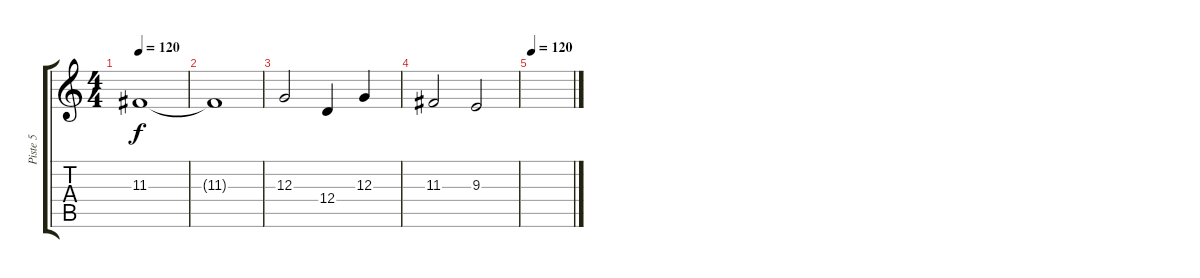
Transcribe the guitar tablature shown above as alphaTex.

\track ("Piste 5" "Piste 5") {instrument synthvoice}
\staff {score tabs}
\tuning (E4 B3 G3 D3 A2 E2) {hide}
\ts (4 4)
\tempo 120
\clef g2
\ks c
11.3.1{dy f} |
11.3{t}.1 |
12.3.2 12.4.4 12.3.4 |
11.3.2 9.3.2 |
\tempo 120
